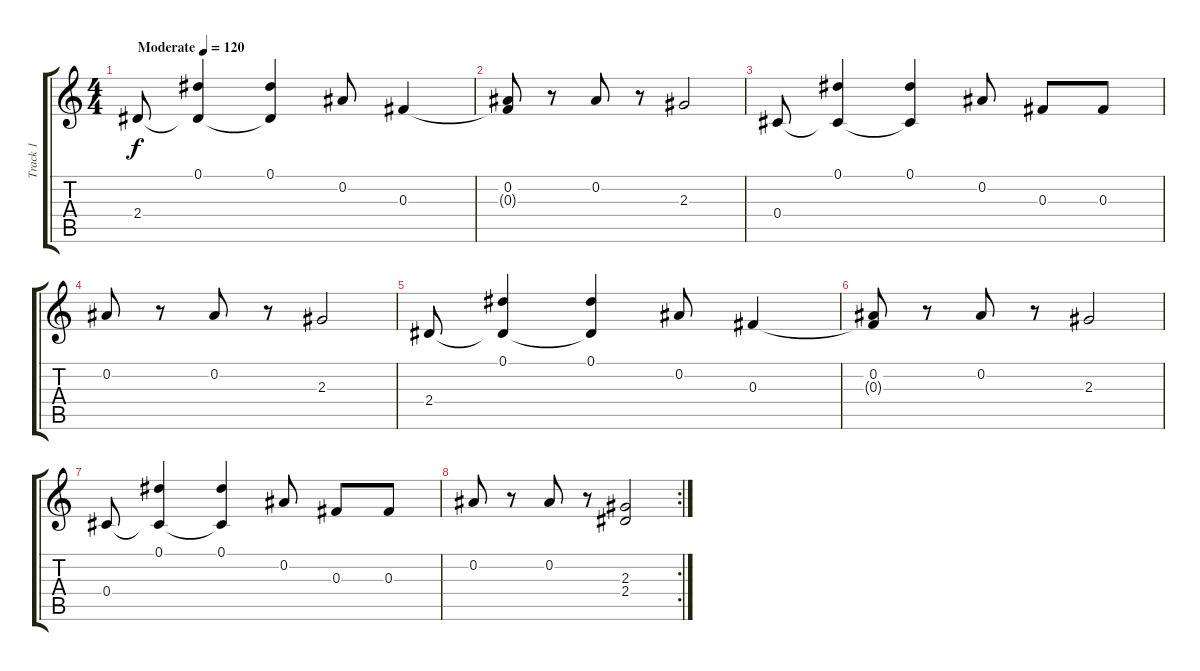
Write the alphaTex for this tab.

\track ("Track 1" "Track 1") {instrument overdrivenguitar}
\staff {score tabs}
\tuning (Eb4 Bb3 Gb3 Db3 Ab2 Eb2) {hide}
\ts (4 4)
\tempo (120 "Moderate")
\clef g2
\ks c
2.4.8{dy f instrument overdrivenguitar} (0.1 2.4{t}).4 (0.1 2.4{t}).4 0.2.8 0.3.4 |
(0.2 0.3{t}).8 r.8 0.2.8 r.8 2.3.2 |
0.4.8 (0.1 0.4{t}).4 (0.1 0.4{t}).4 0.2.8 0.3.8 0.3.8 |
0.2.8 r.8 0.2.8 r.8 2.3.2 |
2.4.8 (0.1 2.4{t}).4 (0.1 2.4{t}).4 0.2.8 0.3.4 |
(0.2 0.3{t}).8 r.8 0.2.8 r.8 2.3.2 |
0.4.8 (0.1 0.4{t}).4 (0.1 0.4{t}).4 0.2.8 0.3.8 0.3.8 |
\rc 2
0.2.8 r.8 0.2.8 r.8 (2.3 2.4).2
